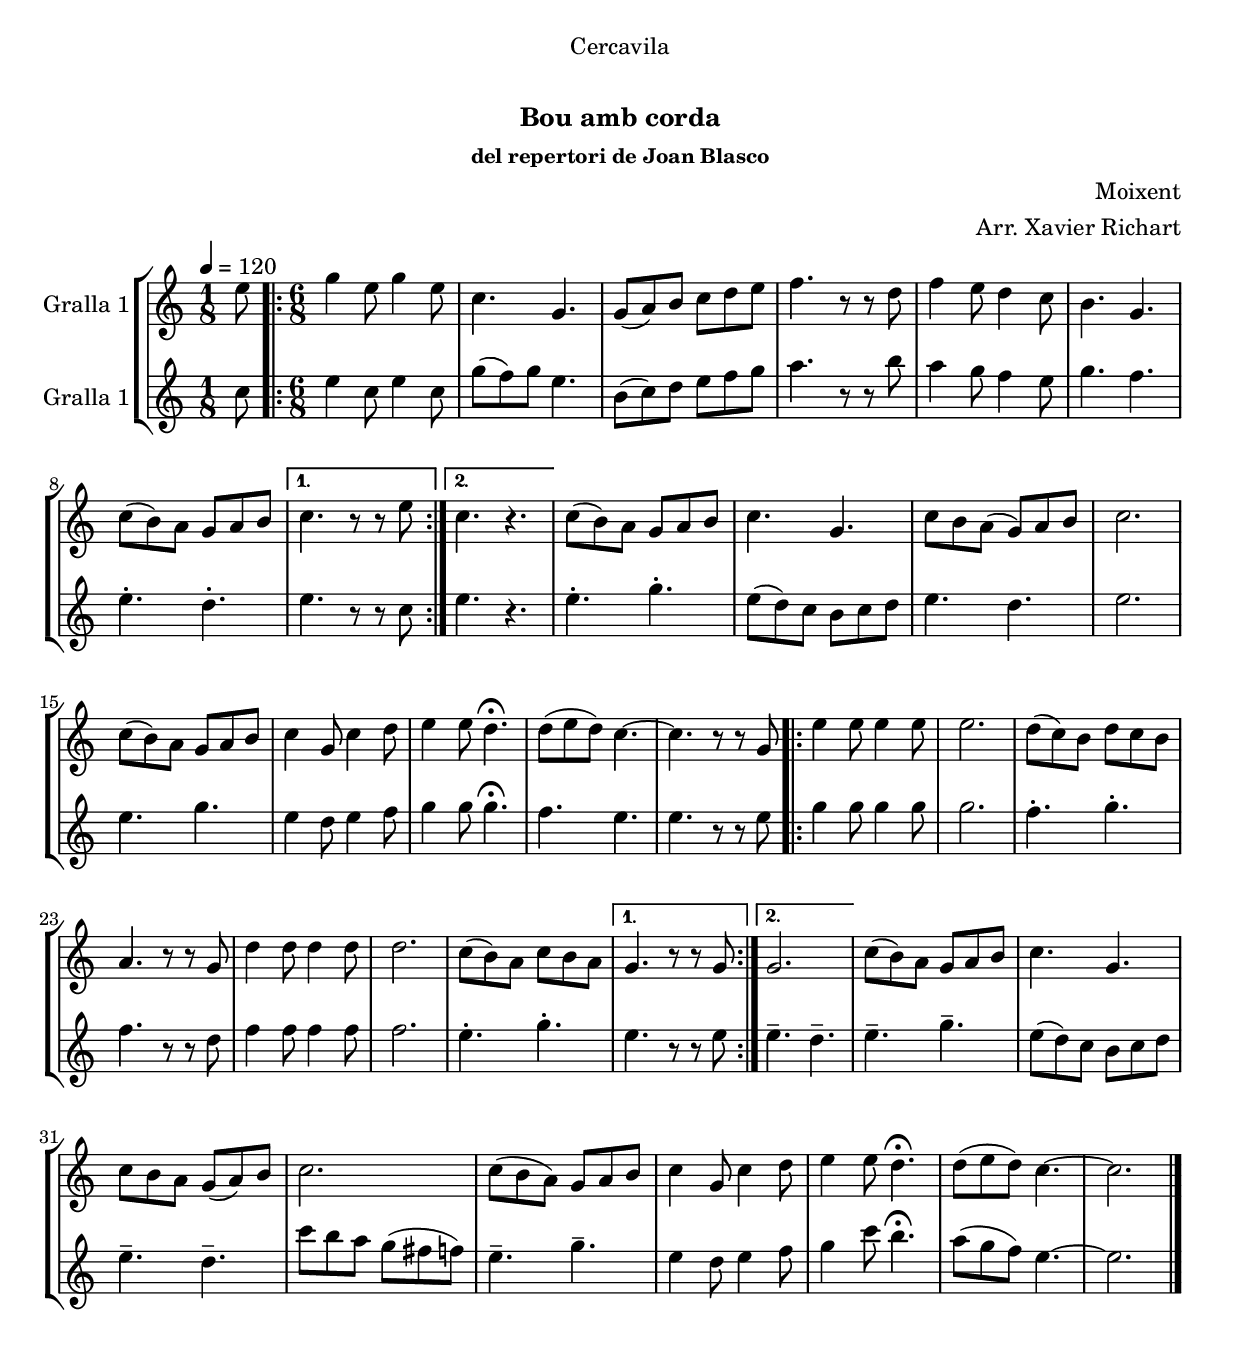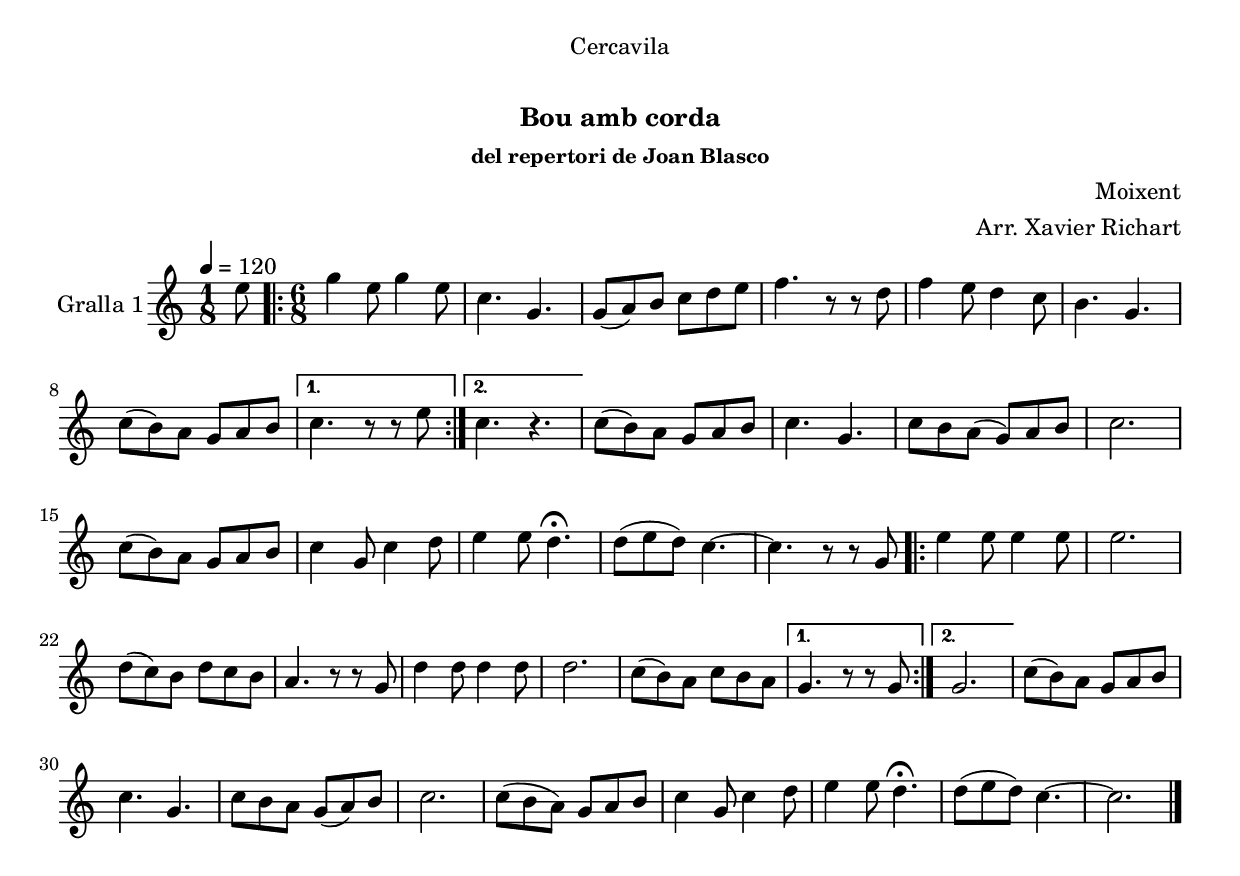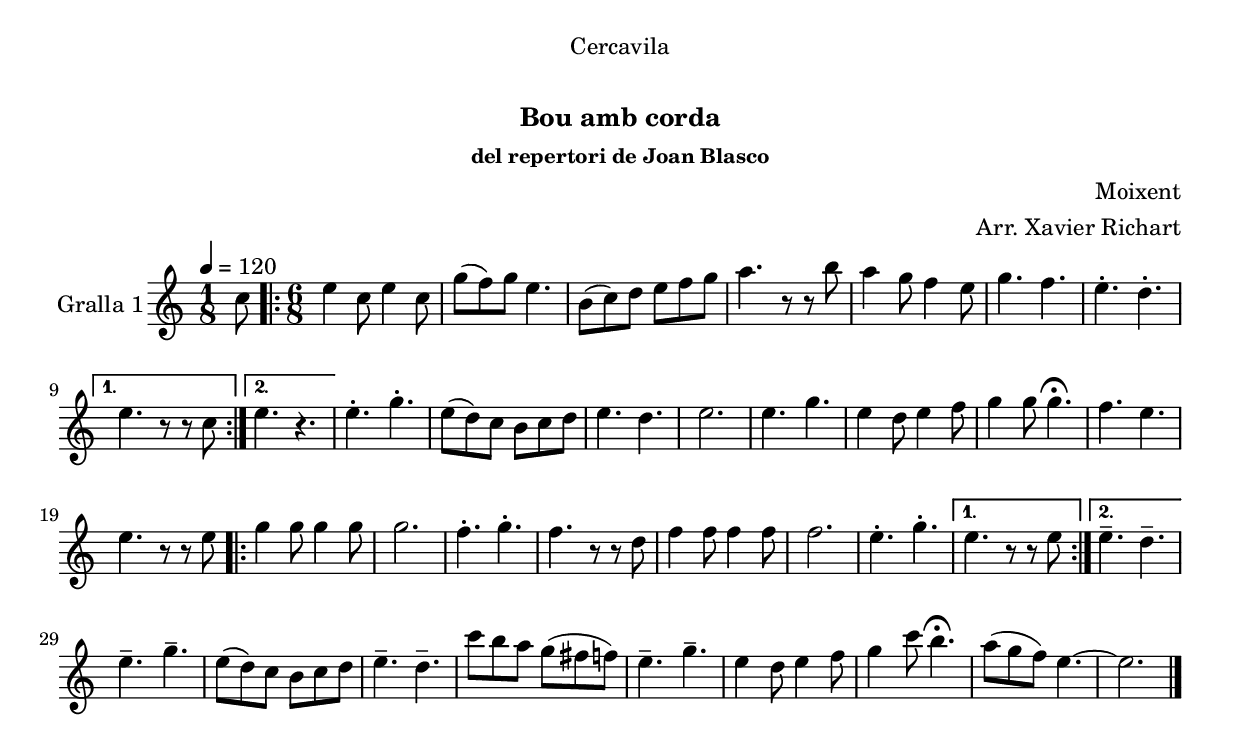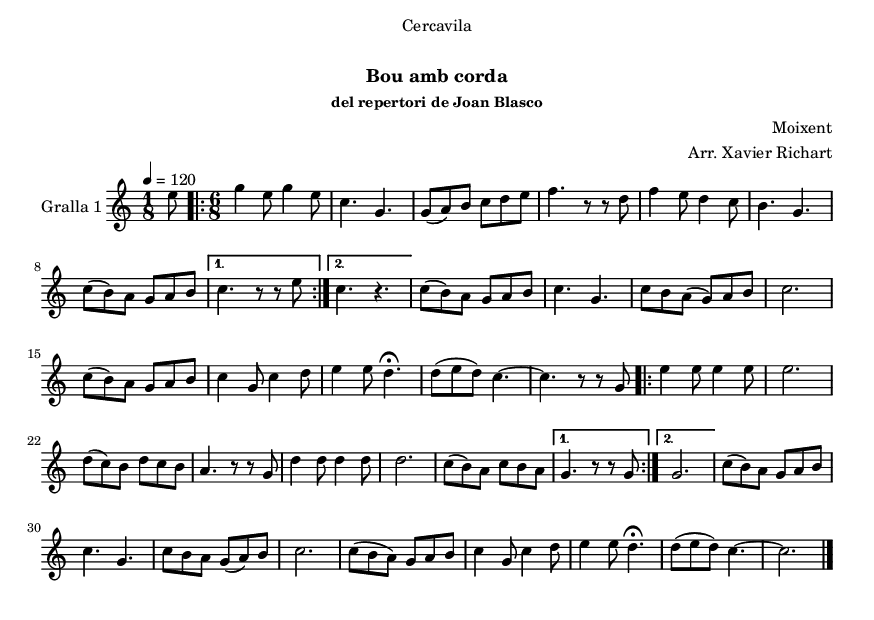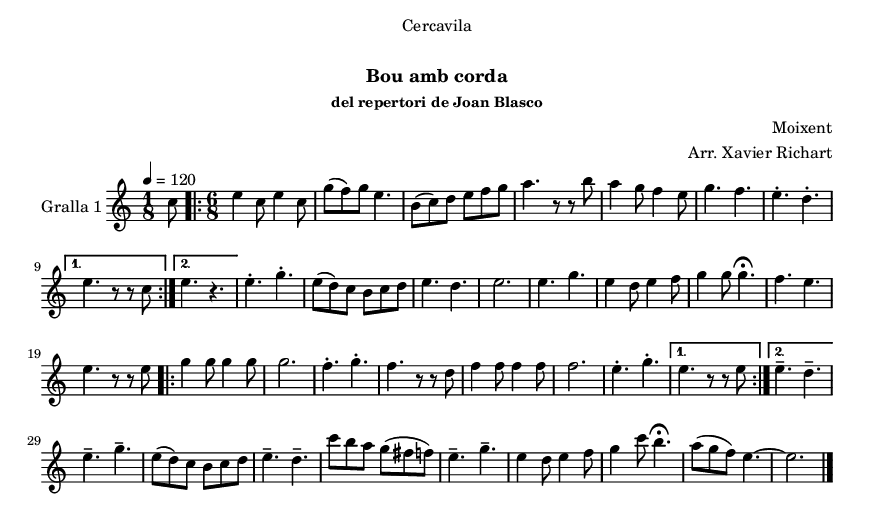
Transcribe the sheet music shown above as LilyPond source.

\version "2.16.0"

\header {
  dedication="Cercavila"
  title="  "
  subtitle="Bou amb corda"
  subsubtitle="del repertori de Joan Blasco"
  poet=""
  meter=""
  piece=""
  composer="Moixent"
  arranger="Arr. Xavier Richart"
  opus=""
  instrument=""
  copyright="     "
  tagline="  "
}

liniaroAa =
\relative e''
{
  \tempo 4=120
  \clef treble
  \key c \major
  \time 1/8
  e8  |
  \time 6/8   \repeat volta 2 { g4 e8 g4 e8  |
  c4. g  |
  g8 ( a ) b c d e  |
  %05
  f4. r8 r d  |
  f4 e8 d4 c8  |
  b4. g  |
  c8 ( b ) a g a b }
  \alternative { { c4. r8 r e }
  %10
  { c4. r } }
  c8 ( b ) a g a b  |
  c4. g  |
  c8 b a ( g ) a b  |
  c2.  |
  %15
  c8 ( b ) a g a b  |
  c4 g8 c4 d8  |
  e4 e8 d4.\fermata  |
  d8 ( e d ) c4. ~  |
  c4. r8 r g  |
  %20
  \repeat volta 2 { e'4 e8 e4 e8  |
  e2.  |
  d8 ( c ) b d c b  |
  a4. r8 r g  |
  d'4 d8 d4 d8  |
  %25
  d2.  |
  c8 ( b ) a c b a }
  \alternative { { g4. r8 r g }
  { g2. } }
  c8 ( b ) a g a b  |
  %30
  c4. g  |
  c8 b a g ( a ) b  |
  c2.   |
  c8 ( b a ) g a b  |
  c4 g8 c4 d8  |
  %35
  e4 e8 d4.\fermata  |
  d8 ( e d ) c4. ~  |
  c2.  \bar "|."
}

liniaroAb =
\relative c''
{
  \tempo 4=120
  \clef treble
  \key c \major
  \time 1/8
  c8  |
  \time 6/8   \repeat volta 2 { e4 c8 e4 c8  |
  g'8 ( f ) g e4.  |
  b8 ( c ) d e f g  |
  %05
  a4. r8 r b  |
  a4 g8 f4 e8  |
  g4. f  |
  e4.-. d-. }
  \alternative { { e4. r8 r c }
  %10
  { e4. r } }
  e4.-. g-.  |
  e8 ( d ) c b c d  |
  e4. d  |
  e2.  |
  %15
  e4. g  |
  e4 d8 e4 f8  |
  g4 g8 g4.\fermata  |
  f4. e  |
  e4. r8 r e  |
  %20
  \repeat volta 2 { g4 g8 g4 g8  |
  g2.  |
  f4.-. g-.  |
  f4. r8 r d  |
  f4 f8 f4 f8  |
  %25
  f2.  |
  e4.-. g-. }
  \alternative { { e4. r8 r e }
  { e4.-- d-- } }
  e4.-- g--  |
  %30
  e8 ( d ) c b c d  |
  e4.-- d--  |
  c'8 b a g ( fis f )  |
  e4.-- g--  |
  e4 d8 e4 f8  |
  %35
  g4 c8 b4.\fermata  |
  a8 ( g f ) e4. ~  |
  e2.  \bar "|."
}

\book {

\paper {
  print-page-number = false
}

\bookpart {
  \score {
    \new StaffGroup {
      \override Score.RehearsalMark #'self-alignment-X = #LEFT
      <<
        \new Staff \with {instrumentName = #"Gralla 1" } \liniaroAa
        \new Staff \with {instrumentName = #"Gralla 1" } \liniaroAb
      >>
    }
    \layout {}
  }\score { \unfoldRepeats
    \new StaffGroup {
      \override Score.RehearsalMark #'self-alignment-X = #LEFT
      <<
        \new Staff \with {instrumentName = #"Gralla 1" } \liniaroAa
        \new Staff \with {instrumentName = #"Gralla 1" } \liniaroAb
      >>
    }
    \midi {}
  }
}

\bookpart {
  \header {}
  \score {
    \new StaffGroup {
      \override Score.RehearsalMark #'self-alignment-X = #LEFT
      <<
        \new Staff \with {instrumentName = #"Gralla 1" } \liniaroAa
      >>
    }
    \layout {}
  }\score { \unfoldRepeats
    \new StaffGroup {
      \override Score.RehearsalMark #'self-alignment-X = #LEFT
      <<
        \new Staff \with {instrumentName = #"Gralla 1" } \liniaroAa
      >>
    }
    \midi {}
  }
}

\bookpart {
  \header {}
  \score {
    \new StaffGroup {
      \override Score.RehearsalMark #'self-alignment-X = #LEFT
      <<
        \new Staff \with {instrumentName = #"Gralla 1" } \liniaroAb
      >>
    }
    \layout {}
  }\score { \unfoldRepeats
    \new StaffGroup {
      \override Score.RehearsalMark #'self-alignment-X = #LEFT
      <<
        \new Staff \with {instrumentName = #"Gralla 1" } \liniaroAb
      >>
    }
    \midi {}
  }
}

}

\book {

\paper {
  print-page-number = false
  #(set-paper-size "a6landscape")
  #(layout-set-staff-size 14)
}

\bookpart {
  \header {}
  \score {
    \new StaffGroup {
      \override Score.RehearsalMark #'self-alignment-X = #LEFT
      <<
        \new Staff \with {instrumentName = #"Gralla 1" } \liniaroAa
      >>
    }
    \layout {}
  }
}

\bookpart {
  \header {}
  \score {
    \new StaffGroup {
      \override Score.RehearsalMark #'self-alignment-X = #LEFT
      <<
        \new Staff \with {instrumentName = #"Gralla 1" } \liniaroAb
      >>
    }
    \layout {}
  }
}

}

